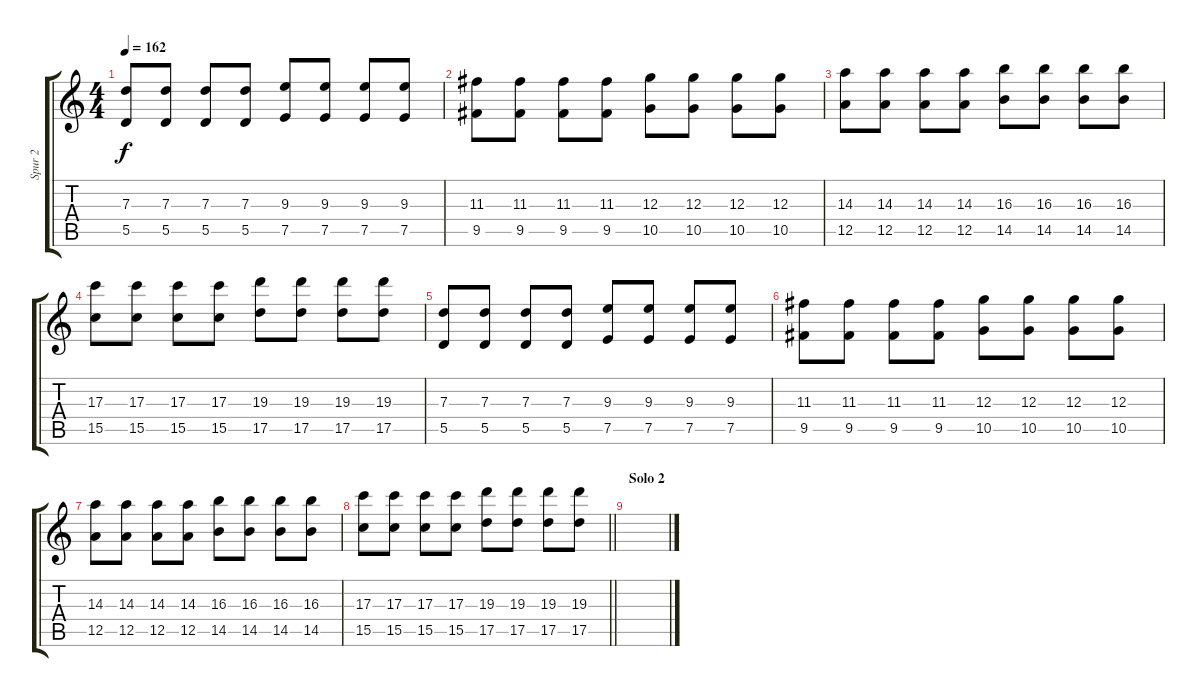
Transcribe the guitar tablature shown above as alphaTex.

\track ("Spur 2" "Spur 2") {instrument acousticguitarsteel}
\staff {score tabs}
\tuning (E4 B3 G3 D3 A2 E2) {hide}
\ts (4 4)
\tempo 162
\clef g2
\ks c
(7.3 5.5).8{dy f} (7.3 5.5).8 (7.3 5.5).8 (7.3 5.5).8 (9.3 7.5).8 (9.3 7.5).8 (9.3 7.5).8 (9.3 7.5).8 |
(11.3 9.5).8 (11.3 9.5).8 (11.3 9.5).8 (11.3 9.5).8 (12.3 10.5).8 (12.3 10.5).8 (12.3 10.5).8 (12.3 10.5).8 |
(14.3 12.5).8 (14.3 12.5).8 (14.3 12.5).8 (14.3 12.5).8 (16.3 14.5).8 (16.3 14.5).8 (16.3 14.5).8 (16.3 14.5).8 |
(17.3 15.5).8 (17.3 15.5).8 (17.3 15.5).8 (17.3 15.5).8 (19.3 17.5).8 (19.3 17.5).8 (19.3 17.5).8 (19.3 17.5).8 |
(7.3 5.5).8 (7.3 5.5).8 (7.3 5.5).8 (7.3 5.5).8 (9.3 7.5).8 (9.3 7.5).8 (9.3 7.5).8 (9.3 7.5).8 |
(11.3 9.5).8 (11.3 9.5).8 (11.3 9.5).8 (11.3 9.5).8 (12.3 10.5).8 (12.3 10.5).8 (12.3 10.5).8 (12.3 10.5).8 |
(14.3 12.5).8 (14.3 12.5).8 (14.3 12.5).8 (14.3 12.5).8 (16.3 14.5).8 (16.3 14.5).8 (16.3 14.5).8 (16.3 14.5).8 |
\barLineRight lightlight
(17.3 15.5).8 (17.3 15.5).8 (17.3 15.5).8 (17.3 15.5).8 (19.3 17.5).8 (19.3 17.5).8 (19.3 17.5).8 (19.3 17.5).8 |
\section ("" "Solo 2")
